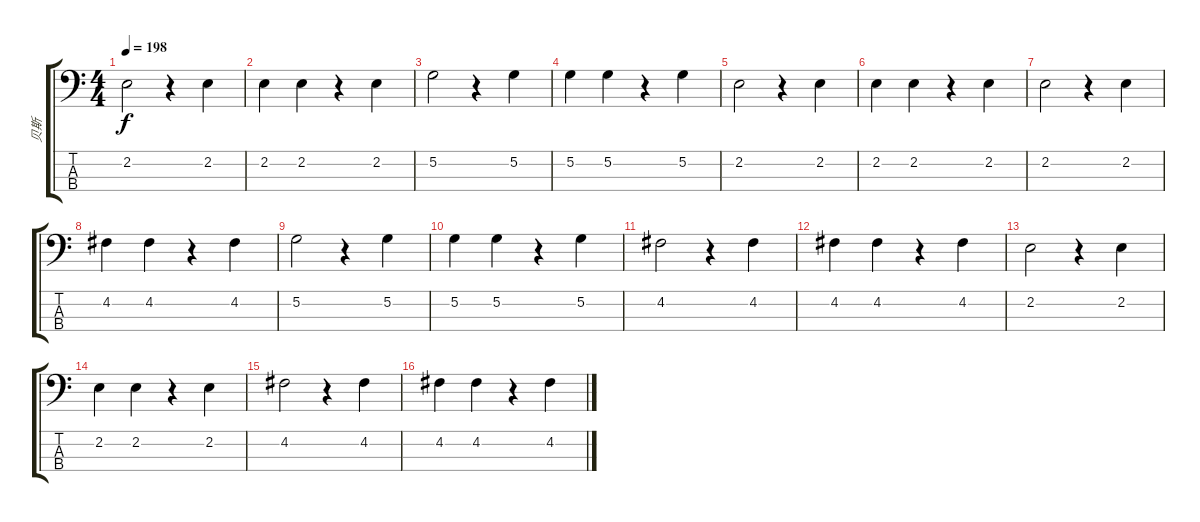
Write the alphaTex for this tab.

\track ("贝斯" "贝斯") {instrument electricbassfinger}
\staff {score tabs}
\tuning (G2 D2 A1 E1) {hide}
\ts (4 4)
\tempo 198
\clef f4
\ks c
2.2.2{dy f} r.4 2.2.4 |
2.2.4 2.2.4 r.4 2.2.4 |
5.2.2 r.4 5.2.4 |
5.2.4 5.2.4 r.4 5.2.4 |
2.2.2 r.4 2.2.4 |
2.2.4 2.2.4 r.4 2.2.4 |
2.2.2 r.4 2.2.4 |
4.2.4 4.2.4 r.4 4.2.4 |
5.2.2 r.4 5.2.4 |
5.2.4 5.2.4 r.4 5.2.4 |
4.2.2 r.4 4.2.4 |
4.2.4 4.2.4 r.4 4.2.4 |
2.2.2 r.4 2.2.4 |
2.2.4 2.2.4 r.4 2.2.4 |
4.2.2 r.4 4.2.4 |
4.2.4 4.2.4 r.4 4.2.4
